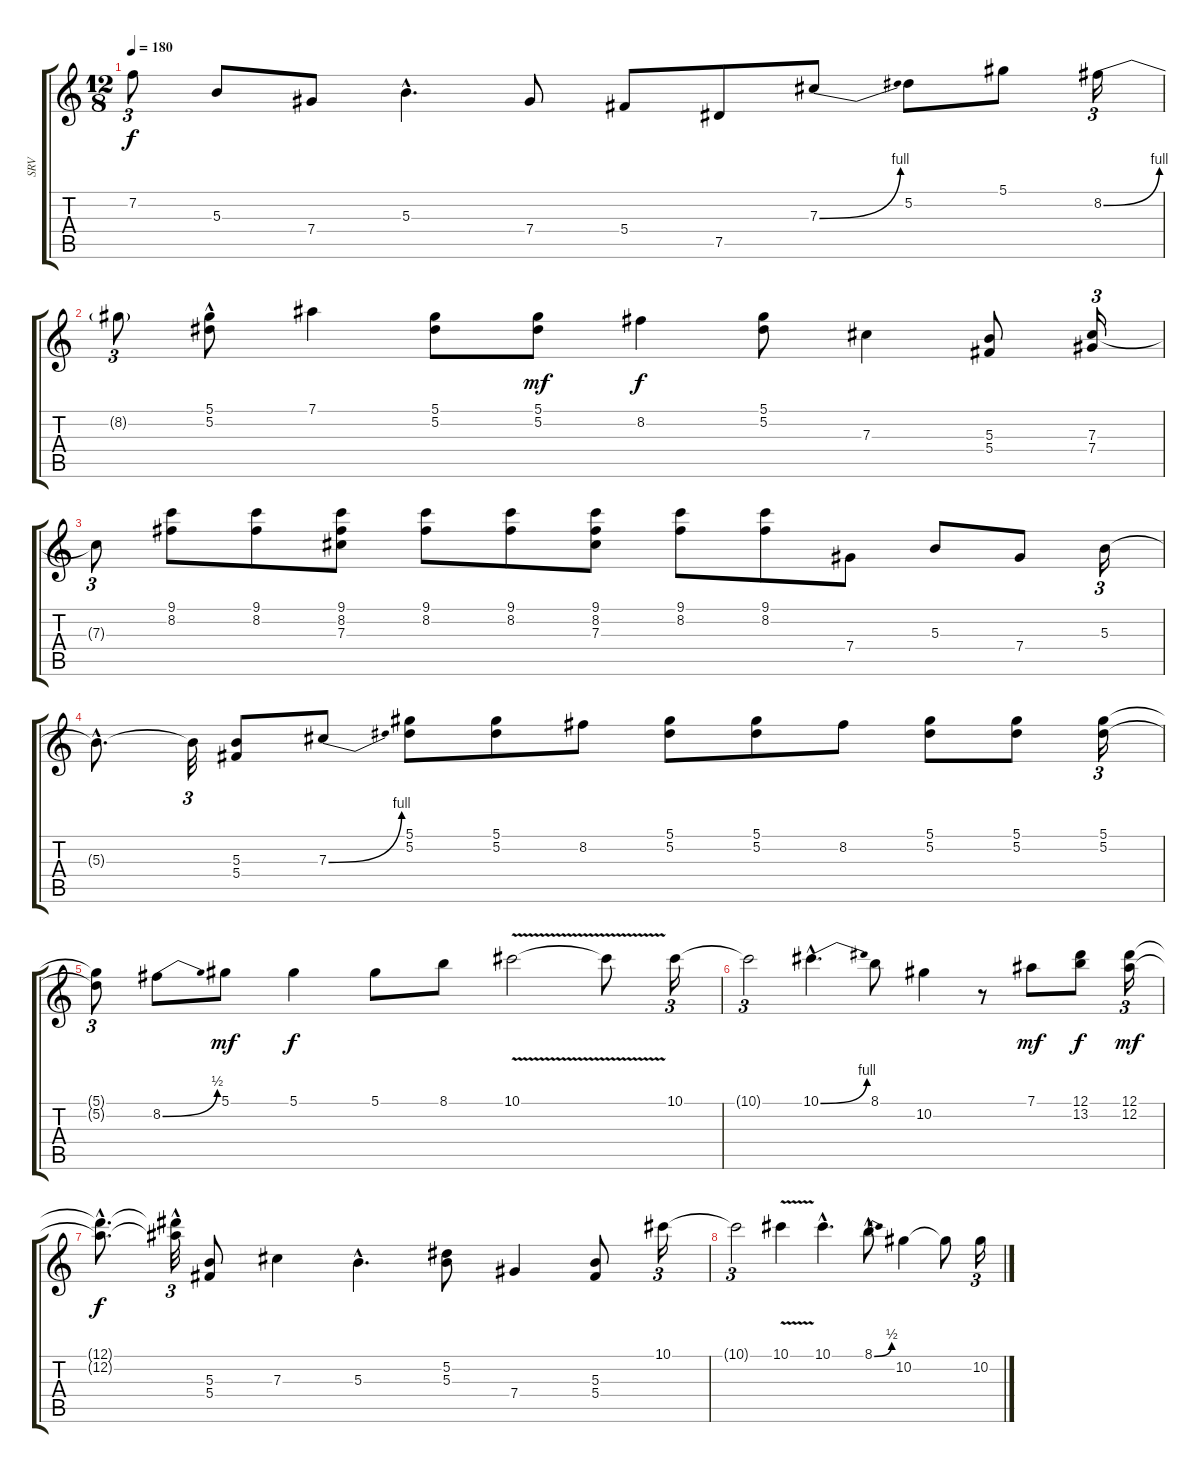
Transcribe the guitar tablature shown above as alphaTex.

\track ("SRV" "SRV") {instrument overdrivenguitar}
\staff {score tabs}
\tuning (Eb4 Bb3 Gb3 Db3 Ab2 Eb2) {hide}
\ts (12 8)
\tempo 180
\clef g2
\ks c
7.2{t}.8{tu (3 2) dy f} 5.3.8 7.4.8 5.3{hac}.4{d} 7.4.8 5.4.8 7.5.8 7.3{be (bend 0 0 60 4)}.8 5.2.8 5.1.8 8.2{be (bend 0 0 60 4)}.16{tu (3 2)} |
8.2{t}.8{tu (3 2)} (5.1 5.2{hac}).8 7.1.4 (5.1 5.2).8 (5.1 5.2).8{dy mf} 8.2.4{dy f} (5.1 5.2).8 7.3.4 (5.3 5.4).8 (7.3 7.4).16{tu (3 2)} |
7.3{t}.8{tu (3 2)} (9.1 8.2).8 (9.1 8.2).8 (9.1 8.2 7.3).8 (9.1 8.2).8 (9.1 8.2).8 (9.1 8.2 7.3).8 (9.1 8.2).8 (9.1 8.2).8 7.4.8 5.3.8 7.4.8 5.3.16{tu (3 2)} |
5.3{hac t}.8{d} 5.3{t}.32{tu (3 2)} (5.3 5.4).8 7.3{be (bend 0 0 60 4)}.8 (5.1 5.2).8 (5.1 5.2).8 8.2.8 (5.1 5.2).8 (5.1 5.2).8 8.2.8 (5.1 5.2).8 (5.1 5.2).8 (5.1 5.2).16{tu (3 2)} |
(5.1{t} 5.2{t}).8{tu (3 2)} 8.2{be (bend 0 0 60 2)}.8 5.1.8{dy mf} 5.1.4{dy f} 5.1.8 8.1.8 10.1{v}.2 10.1{t}.8 10.1.16{tu (3 2)} |
10.1{t}.2{tu (3 2)} 10.1{be (bend 0 0 60 4) hac}.4{d} 8.1.8 10.2.4 r.8 7.1.8{dy mf} (12.1 13.2).8{dy f} (12.1 12.2).16{tu (3 2) dy mf} |
(12.1{hac t} 12.2{hac t}).8{d dy f} (12.1{hac t} 12.2{hac t}).32{tu (3 2)} (5.3 5.4).8 7.3.4 5.3{hac}.4{d} (5.2 5.3).8 7.4.4 (5.3 5.4).8 10.1.16{tu (3 2)} |
10.1{t}.2{tu (3 2)} 10.1{v}.4 10.1{hac}.4{d} 8.1{be (bend 0 0 60 2) hac}.8 10.2.4 10.2{t}.8 10.2.16{tu (3 2)}
